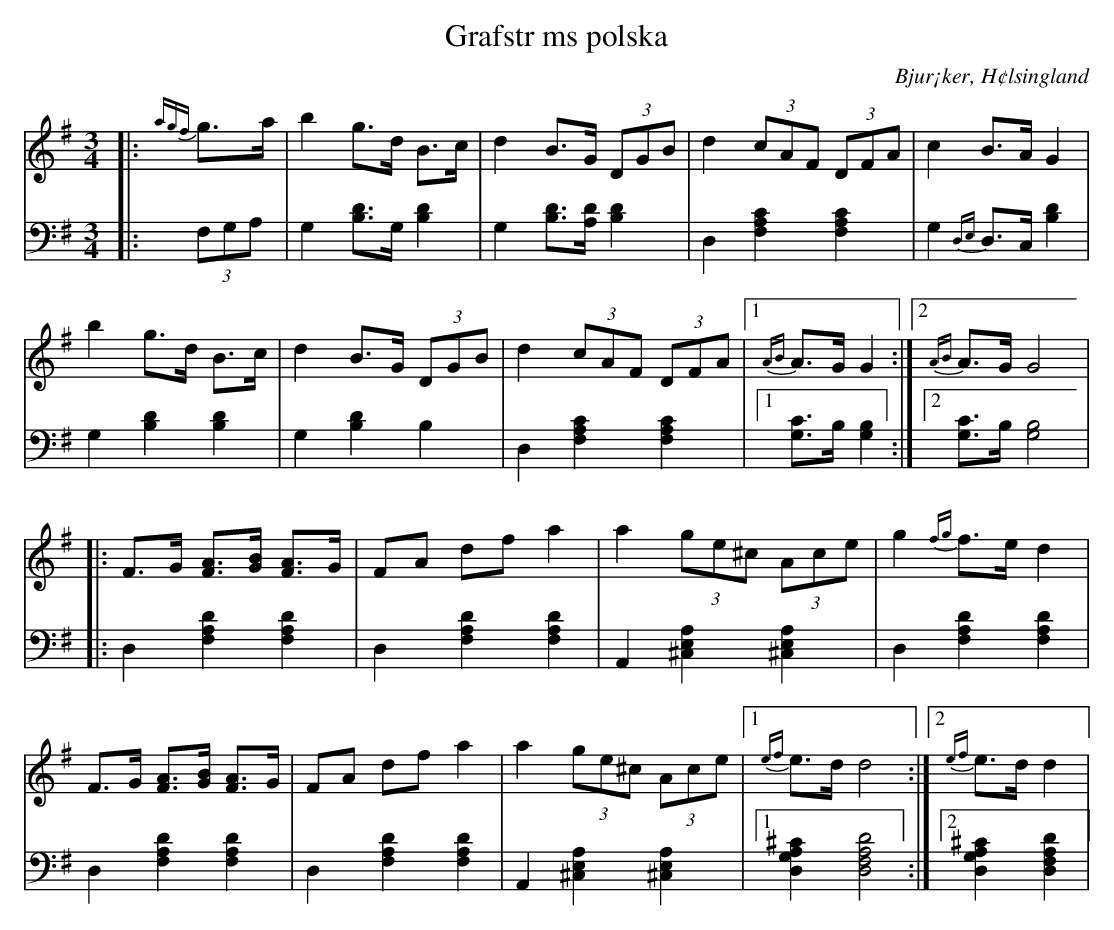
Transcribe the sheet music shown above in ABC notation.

X:1
T: Grafstr ms polska
O: Bjur¡ker, H¢lsingland
M: 3/4
L: 1/8
K: G
V:1
V:2
V: 1
|:{agf}g>a|b2 g>d B>c|d2 B>G (3DGB|d2 (3cAF (3DFA|c2 B>A G2|
b2 g>d B>c|d2 B>G (3DGB|d2 (3cAF (3DFA|1 {AB}A>G G2:|2 {AB}A>G G4|
|:F>G [FA]>[GB] [FA]>G |FA df a2 |a2 (3ge^c (3Ace |g2 {fg}f>e d2 |
F>G [FA]>[GB] [FA]>G |FA df a2 |a2 (3ge^c (3Ace |1 {ef}e>d d4:|2 {ef}e>d d2|
V:2 clef=bass
|:(3F,G,A, | G,2 [B,D]>G, [B,2D2]|G,2 [B,D]>[A,D] [B,2D2]|D,2 [F,2A,2C2] [F,2A,2C2]| G,2 {D,E,}D,>C, [B,2D2]|
G,2 [B,2D2] [B,2D2]|G,2 [B,2D2] B,2|D,2 [F,2A,2C2] [F,2A,2C2]|1 [G,C]>B, [G,2B,2]:|2 [G,C]>B, [G,4B,4]|
|:D,2 [F,2A,2D2] [F,2A,2D2]|D,2 [F,2A,2D2] [F,2A,2D2]| A,,2 [^C,2E,2A,2] [^C,2E,2A,2]|D,2 [F,2A,2D2] [F,2A,2D2] |
D,2 [F,2A,2D2] [F,2A,2D2] | D,2 [F,2A,2D2] [F,2A,2D2] | A,,2 [^C,2E,2A,2] [^C,2E,2A,2]|1 [D,2G,2A,2^C2] [D,4F,4A,4D4]:|2 [D,2G,2A,2^C2] [D,2F,2A,2D2]|
